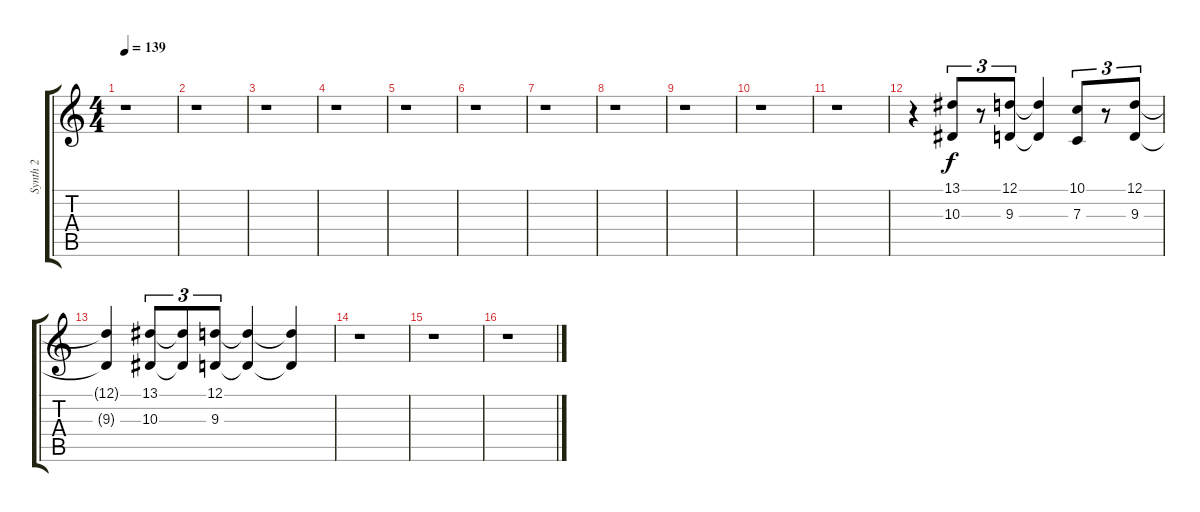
\track ("Synth 2" "Synth 2") {instrument orchestrahit}
\staff {score tabs}
\tuning (D4 A3 F3 C3 G2 D2) {hide}
\ts (4 4)
\tempo 139
\clef g2
\ks c
r.1{dy f} |
r.1 |
r.1 |
r.1 |
r.1 |
r.1 |
r.1 |
r.1 |
r.1 |
r.1 |
r.1 |
r.4 (13.1 10.3).8{tu (3 2)} r.8{tu (3 2)} (12.1 9.3).8{tu (3 2)} (12.1{t} 9.3{t}).4 (10.1 7.3).8{tu (3 2)} r.8{tu (3 2)} (12.1 9.3).8{tu (3 2)} |
(12.1{t} 9.3{t}).4 (13.1 10.3).8{tu (3 2)} (13.1{t} 10.3{t}).8{tu (3 2)} (12.1 9.3).8{tu (3 2)} (12.1{t} 9.3{t}).4 (12.1{t} 9.3{t}).4 |
r.1 |
r.1 |
r.1
